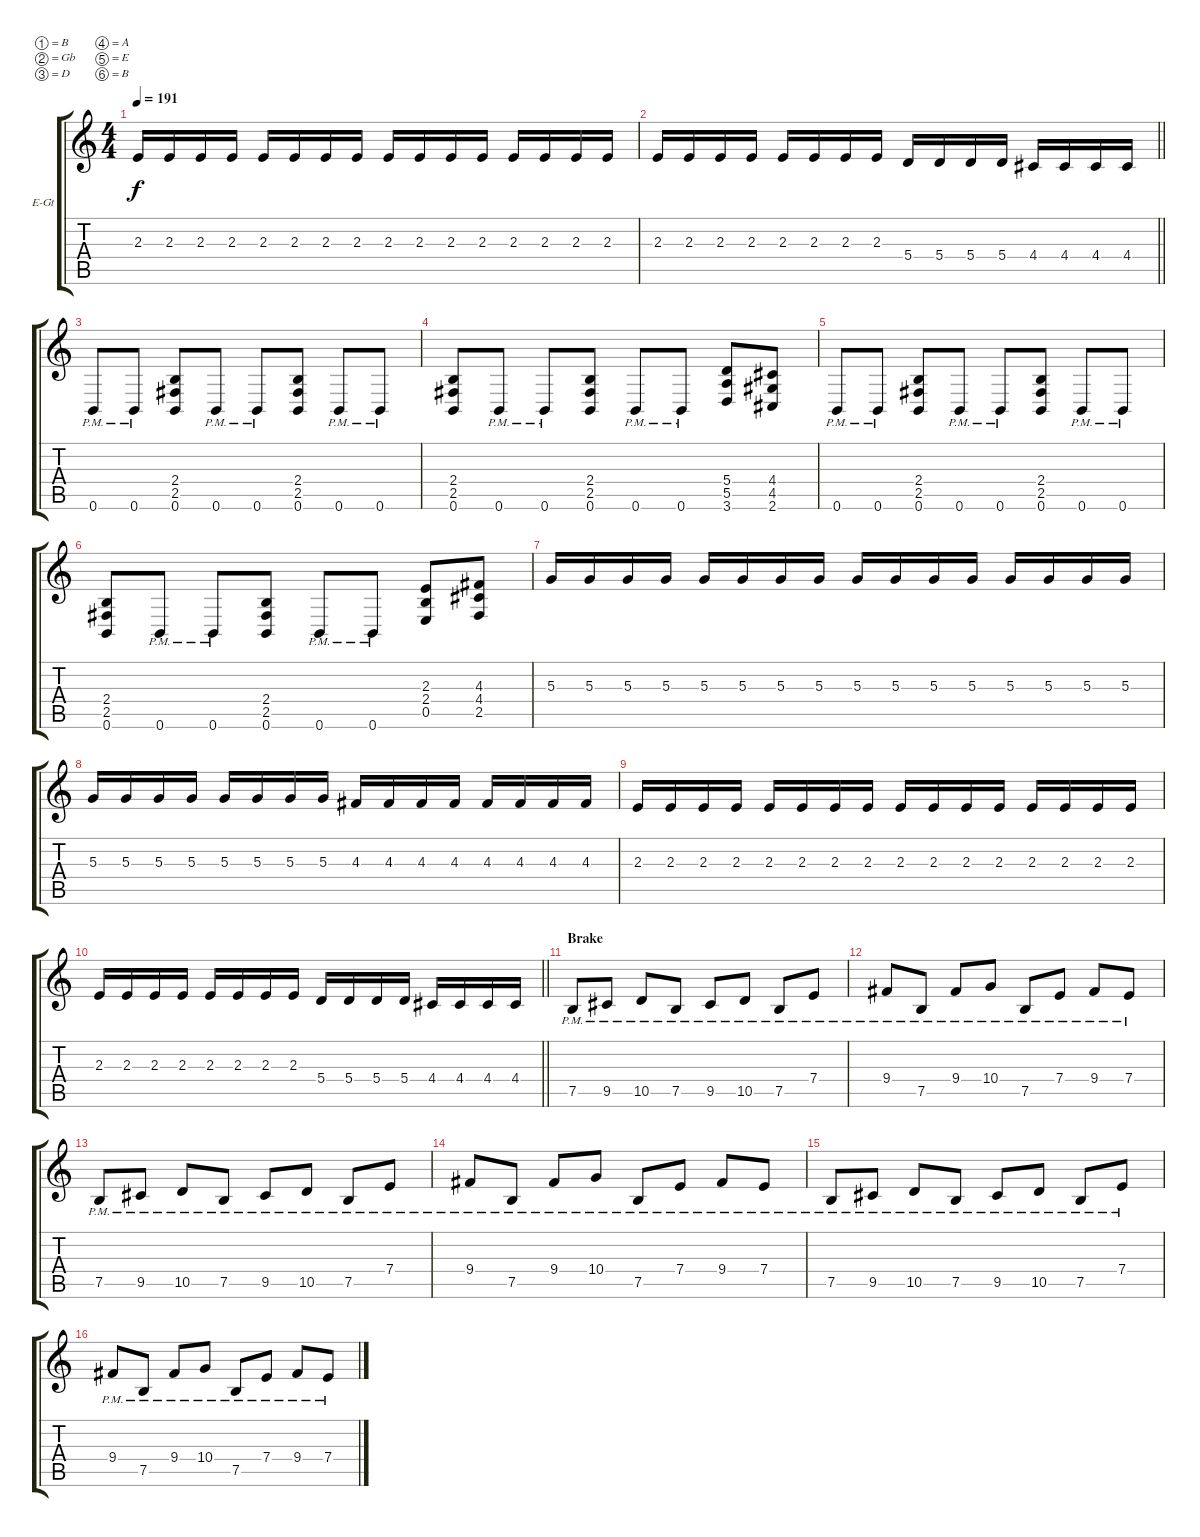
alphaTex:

\bracketExtendMode groupsimilarinstruments
\firstSystemTrackNameOrientation horizontal
\otherSystemsTrackNameOrientation horizontal
\track ("Guitar Rhythm" "E-Gt") {instrument distortionguitar}
\staff {score tabs}
\tuning (B3 Gb3 D3 A2 E2 B1)
\ts (4 4)
\tempo 191
\clef g2
\ks c
2.3.16{dy f} 2.3.16 2.3.16 2.3.16 2.3.16 2.3.16 2.3.16 2.3.16 2.3.16 2.3.16 2.3.16 2.3.16 2.3.16 2.3.16 2.3.16 2.3.16 |
\barLineRight lightlight
2.3.16 2.3.16 2.3.16 2.3.16 2.3.16 2.3.16 2.3.16 2.3.16 5.4.16 5.4.16 5.4.16 5.4.16 4.4.16 4.4.16 4.4.16 4.4.16 |
\section ("" "")
0.6{pm}.8 0.6{pm}.8 (2.4 2.5 0.6).8 0.6{pm}.8 0.6{pm}.8 (2.4 2.5 0.6).8 0.6{pm}.8 0.6{pm}.8 |
(2.4 2.5 0.6).8 0.6{pm}.8 0.6{pm}.8 (2.4 2.5 0.6).8 0.6{pm}.8 0.6{pm}.8 (5.4 5.5 3.6).8 (4.4 4.5 2.6).8 |
0.6{pm}.8 0.6{pm}.8 (2.4 2.5 0.6).8 0.6{pm}.8 0.6{pm}.8 (2.4 2.5 0.6).8 0.6{pm}.8 0.6{pm}.8 |
(2.4 2.5 0.6).8 0.6{pm}.8 0.6{pm}.8 (2.4 2.5 0.6).8 0.6{pm}.8 0.6{pm}.8 (2.3 2.4 0.5).8 (4.3 4.4 2.5).8 |
5.3.16 5.3.16 5.3.16 5.3.16 5.3.16 5.3.16 5.3.16 5.3.16 5.3.16 5.3.16 5.3.16 5.3.16 5.3.16 5.3.16 5.3.16 5.3.16 |
5.3.16 5.3.16 5.3.16 5.3.16 5.3.16 5.3.16 5.3.16 5.3.16 4.3.16 4.3.16 4.3.16 4.3.16 4.3.16 4.3.16 4.3.16 4.3.16 |
2.3.16 2.3.16 2.3.16 2.3.16 2.3.16 2.3.16 2.3.16 2.3.16 2.3.16 2.3.16 2.3.16 2.3.16 2.3.16 2.3.16 2.3.16 2.3.16 |
\barLineRight lightlight
2.3.16 2.3.16 2.3.16 2.3.16 2.3.16 2.3.16 2.3.16 2.3.16 5.4.16 5.4.16 5.4.16 5.4.16 4.4.16 4.4.16 4.4.16 4.4.16 |
\section ("" "Brake")
7.5{pm}.8 9.5{pm}.8 10.5{pm}.8 7.5{pm}.8 9.5{pm}.8 10.5{pm}.8 7.5{pm}.8 7.4{pm}.8 |
9.4{pm}.8 7.5{pm}.8 9.4{pm}.8 10.4{pm}.8 7.5{pm}.8 7.4{pm}.8 9.4{pm}.8 7.4{pm}.8 |
7.5{pm}.8 9.5{pm}.8 10.5{pm}.8 7.5{pm}.8 9.5{pm}.8 10.5{pm}.8 7.5{pm}.8 7.4{pm}.8 |
9.4{pm}.8 7.5{pm}.8 9.4{pm}.8 10.4{pm}.8 7.5{pm}.8 7.4{pm}.8 9.4{pm}.8 7.4{pm}.8 |
7.5{pm}.8 9.5{pm}.8 10.5{pm}.8 7.5{pm}.8 9.5{pm}.8 10.5{pm}.8 7.5{pm}.8 7.4{pm}.8 |
9.4{pm}.8 7.5{pm}.8 9.4{pm}.8 10.4{pm}.8 7.5{pm}.8 7.4{pm}.8 9.4{pm}.8 7.4{pm}.8
